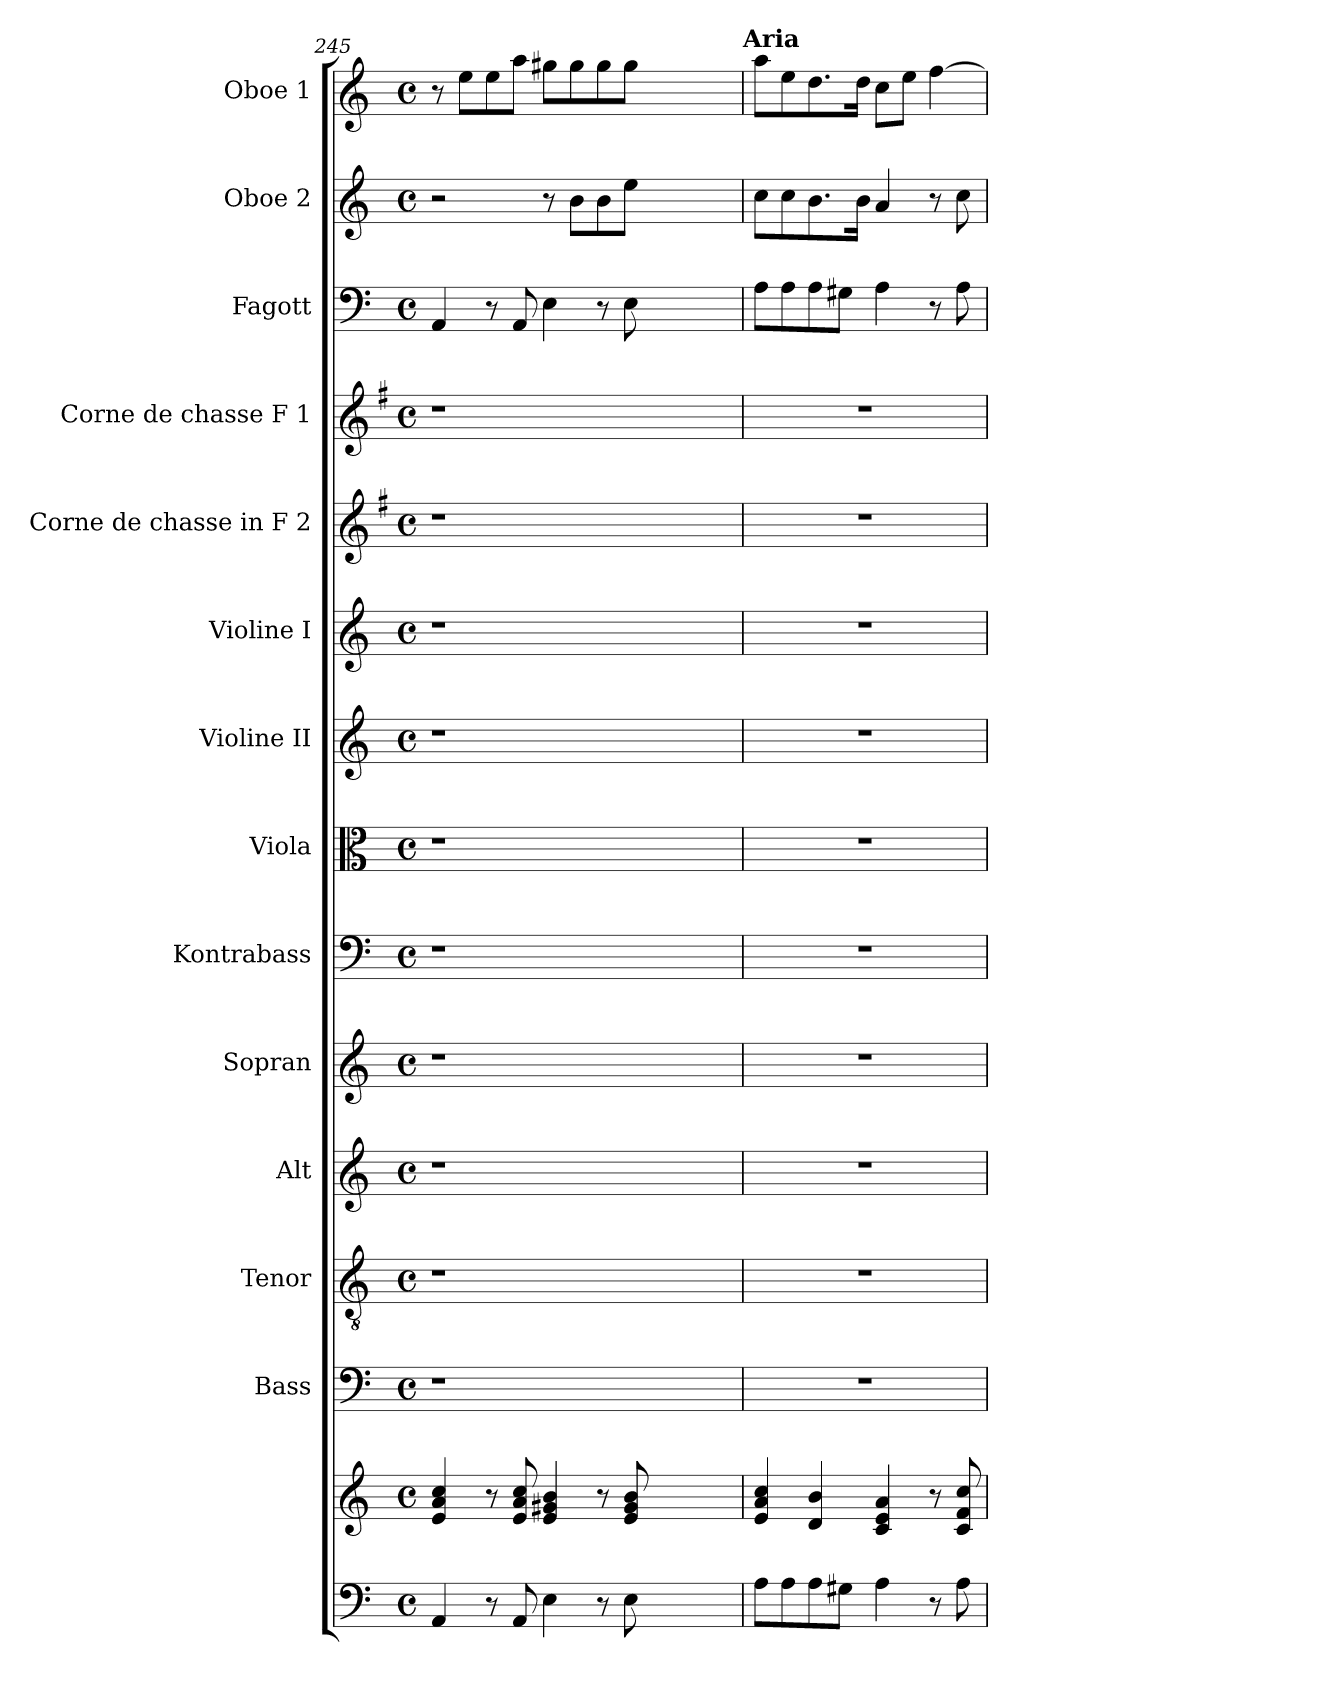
**kern	**kern	**kern	**kern	**kern	**kern	**kern	**kern	**kern	**kern	**kern	**kern	**kern	**kern	**kern
*part14	*part14	*part13	*part12	*part11	*part10	*part9	*part8	*part7	*part6	*part5	*part4	*part3	*part2	*part1
*staff15	*staff14	*staff13	*staff12	*staff11	*staff10	*staff9	*staff8	*staff7	*staff6	*staff5	*staff4	*staff3	*staff2	*staff1
*	*	*I"Bass	*I"Tenor	*I"Alt	*I"Sopran	*I"Kontrabass	*I"Viola	*I"Violine II	*I"Violine I	*I"Corne de chasse in F 2	*I"Corne de chasse F 1	*I"Fagott	*I"Oboe 2	*I"Oboe 1
*	*	*I'B.	*I'T.	*I'A.	*I'S.	*I'Kb.	*I'Vla.	*I'Vl. II	*I'Vl. I	*	*	*I'Fg.	*I'Ob. 2	*I'Ob. 1
!!LO:PB:g=z
*clefF4	*clefG2	*clefF4	*clefGv2	*clefG2	*clefG2	*clefF4	*clefC3	*clefG2	*clefG2	*clefG2	*clefG2	*clefF4	*clefG2	*clefG2
*	*	*	*	*	*	*ITrd7c12	*	*	*	*ITrd4c7	*ITrd4c7	*	*	*
*k[]	*k[]	*k[]	*k[]	*k[]	*k[]	*k[]	*k[]	*k[]	*k[]	*k[]	*k[]	*k[]	*k[]	*k[]
*C:	*C:	*C:	*C:	*C:	*C:	*C:	*C:	*C:	*C:	*C:	*C:	*C:	*C:	*C:
*M4/4	*M4/4	*M4/4	*M4/4	*M4/4	*M4/4	*M4/4	*M4/4	*M4/4	*M4/4	*M4/4	*M4/4	*M4/4	*M4/4	*M4/4
*met(c)	*met(c)	*met(c)	*met(c)	*met(c)	*met(c)	*met(c)	*met(c)	*met(c)	*met(c)	*met(c)	*met(c)	*met(c)	*met(c)	*met(c)
=245	=245	=245	=245	=245	=245	=245	=245	=245	=245	=245	=245	=245	=245	=245
4AA/	4e/ 4a/ 4cc/	1r	1r	1r	1r	1r	1r	1r	1r	1r	1r	4AA/	2r	8r
.	.	.	.	.	.	.	.	.	.	.	.	.	.	8ee\L
8r	8r	.	.	.	.	.	.	.	.	.	.	8r	.	8ee\
8AA/	8e/ 8a/ 8cc/	.	.	.	.	.	.	.	.	.	.	8AA/	.	8aa\J
4E\	4e/ 4g#X/ 4b/	.	.	.	.	.	.	.	.	.	.	4E\	8r	8gg#X\L
.	.	.	.	.	.	.	.	.	.	.	.	.	8b\L	8gg#\
8r	8r	.	.	.	.	.	.	.	.	.	.	8r	8b\	8gg#\
8E\	8e/ 8g#/ 8b/	.	.	.	.	.	.	.	.	.	.	8E\	8ee\J	8gg#\J
2...ryy	2...ryy	2...ryy	2...ryy	2...ryy	2...ryy	2...ryy	2...ryy	2...ryy	2...ryy	2...ryy	2...ryy	2...ryy	2...ryy	2...ryy
!	!	!	!	!	!	!	!	!	!	!	!	!	!	!LO:TX:a:B:t=Aria
=246	=246	=246	=246	=246	=246	=246	=246	=246	=246	=246	=246	=246	=246	=246
8A\L	4e/ 4a/ 4cc/	1r	1r	1r	1r	1r	1r	1r	1r	1r	1r	8A\L	8cc\L	8aa\L
8A\	.	.	.	.	.	.	.	.	.	.	.	8A\	8cc\	8ee\
8A\	4d/ 4b/	.	.	.	.	.	.	.	.	.	.	8A\	8.b\	8.dd\
8G#X\J	.	.	.	.	.	.	.	.	.	.	.	8G#X\J	.	.
.	.	.	.	.	.	.	.	.	.	.	.	.	16b\Jk	16dd\Jk
4A\	4c/ 4e/ 4a/	.	.	.	.	.	.	.	.	.	.	4A\	4a/	8cc\L
.	.	.	.	.	.	.	.	.	.	.	.	.	.	8ee\J
8r	8r	.	.	.	.	.	.	.	.	.	.	8r	8r	[4ff\
8A\	8c/ 8f/ 8cc/	.	.	.	.	.	.	.	.	.	.	8A\	8cc\	.
=	=	=	=	=	=	=	=	=	=	=	=	=	=	=
*-	*-	*-	*-	*-	*-	*-	*-	*-	*-	*-	*-	*-	*-	*-
